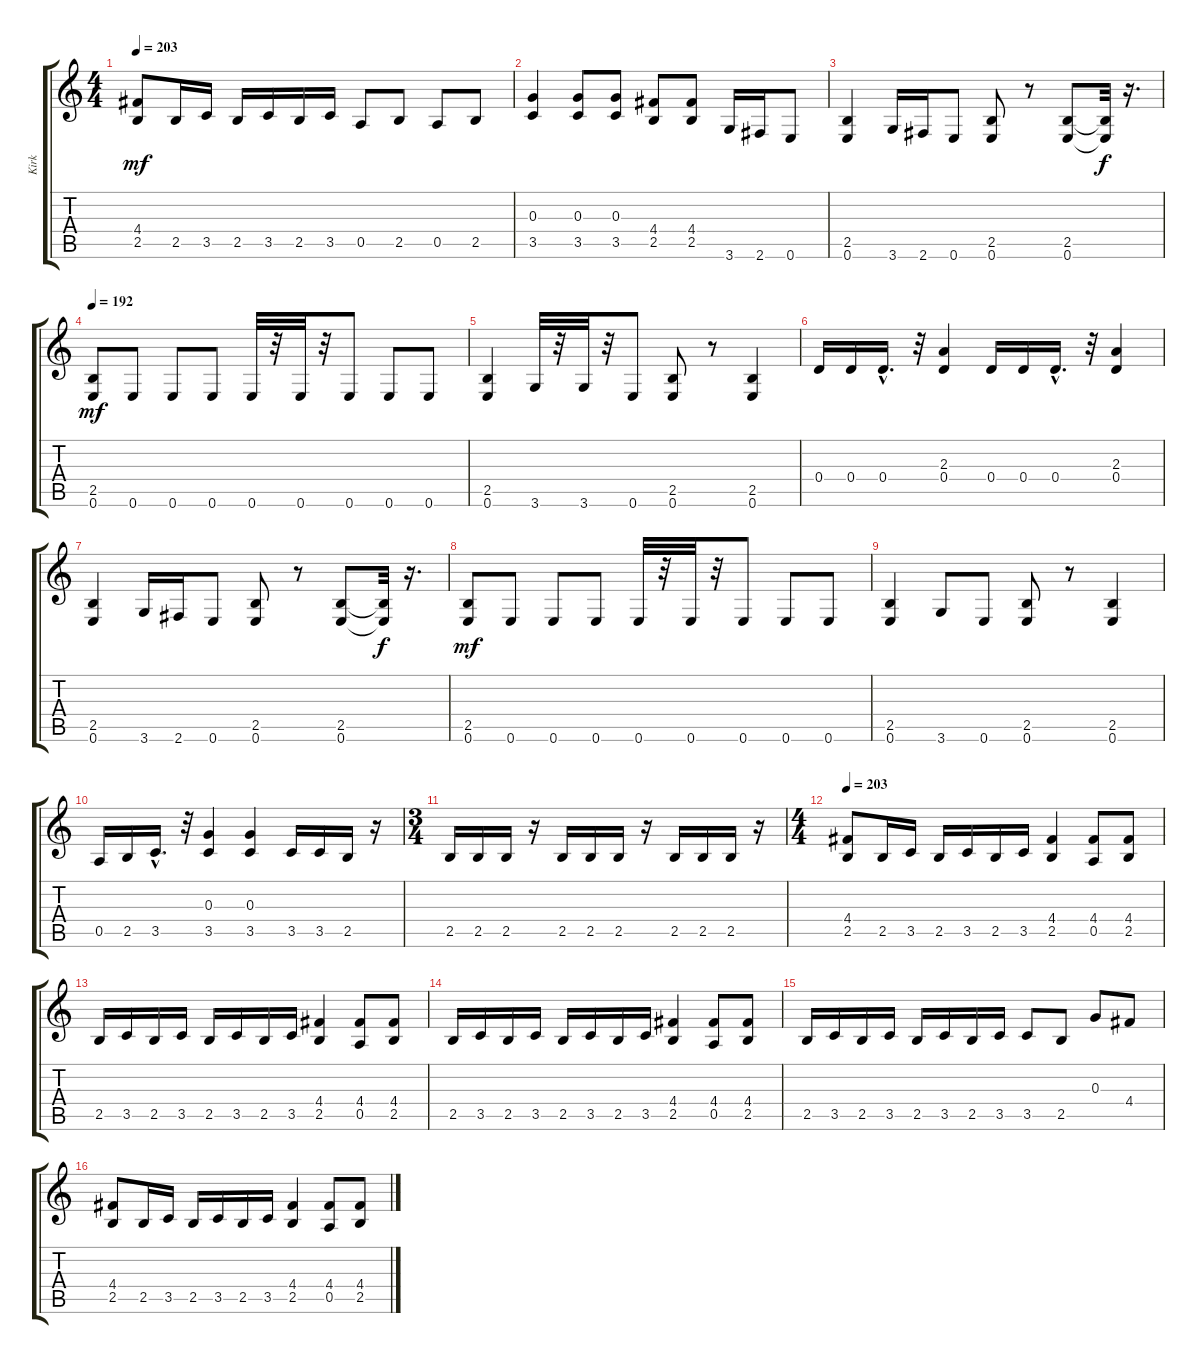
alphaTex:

\track ("Kirk" "Kirk") {instrument distortionguitar}
\staff {score tabs}
\tuning (E4 B3 G3 D3 A2 E2) {hide}
\ts (4 4)
\tempo 203
\clef g2
\ks c
(4.4 2.5).8{dy mf} 2.5.16 3.5.16 2.5.16 3.5.16 2.5.16 3.5.16 0.5.8 2.5.8 0.5.8 2.5.8 |
(0.3 3.5).4 (0.3 3.5).8 (0.3 3.5).8 (4.4 2.5).8 (4.4 2.5).8 3.6.16 2.6.16 0.6.8 |
(2.5 0.6).4 3.6.16 2.6.16 0.6.8 (2.5 0.6).8 r.8 (2.5 0.6).8 (2.5{t} 0.6{t}).32{dy f} r.16{d} |
\tempo 192
(2.5 0.6).8{dy mf} 0.6.8 0.6.8 0.6.8 0.6.32 r.32 0.6.32 r.32 0.6.8 0.6.8 0.6.8 |
(2.5 0.6).4 3.6.32 r.32 3.6.32 r.32 0.6.8 (2.5 0.6).8 r.8 (2.5 0.6).4 |
0.4.16 0.4.16 0.4{hac}.16{d} r.32 (2.3 0.4).4 0.4.16 0.4.16 0.4{hac}.16{d} r.32 (2.3 0.4).4 |
(2.5 0.6).4 3.6.16 2.6.16 0.6.8 (2.5 0.6).8 r.8 (2.5 0.6).8 (2.5{t} 0.6{t}).32{dy f} r.16{d} |
(2.5 0.6).8{dy mf} 0.6.8 0.6.8 0.6.8 0.6.32 r.32 0.6.32 r.32 0.6.8 0.6.8 0.6.8 |
(2.5 0.6).4 3.6.8 0.6.8 (2.5 0.6).8 r.8 (2.5 0.6).4 |
0.5.16 2.5.16 3.5{hac}.16{d} r.32 (0.3 3.5).4 (0.3 3.5).4 3.5.16 3.5.16 2.5.16 r.16 |
\ts (3 4)
2.5.16 2.5.16 2.5.16 r.16 2.5.16 2.5.16 2.5.16 r.16 2.5.16 2.5.16 2.5.16 r.16 |
\ts (4 4)
\tempo 203
(4.4 2.5).8 2.5.16 3.5.16 2.5.16 3.5.16 2.5.16 3.5.16 (4.4 2.5).4 (4.4 0.5).8 (4.4 2.5).8 |
2.5.16 3.5.16 2.5.16 3.5.16 2.5.16 3.5.16 2.5.16 3.5.16 (4.4 2.5).4 (4.4 0.5).8 (4.4 2.5).8 |
2.5.16 3.5.16 2.5.16 3.5.16 2.5.16 3.5.16 2.5.16 3.5.16 (4.4 2.5).4 (4.4 0.5).8 (4.4 2.5).8 |
2.5.16 3.5.16 2.5.16 3.5.16 2.5.16 3.5.16 2.5.16 3.5.16 3.5.8 2.5.8 0.3.8 4.4.8 |
(4.4 2.5).8 2.5.16 3.5.16 2.5.16 3.5.16 2.5.16 3.5.16 (4.4 2.5).4 (4.4 0.5).8 (4.4 2.5).8
